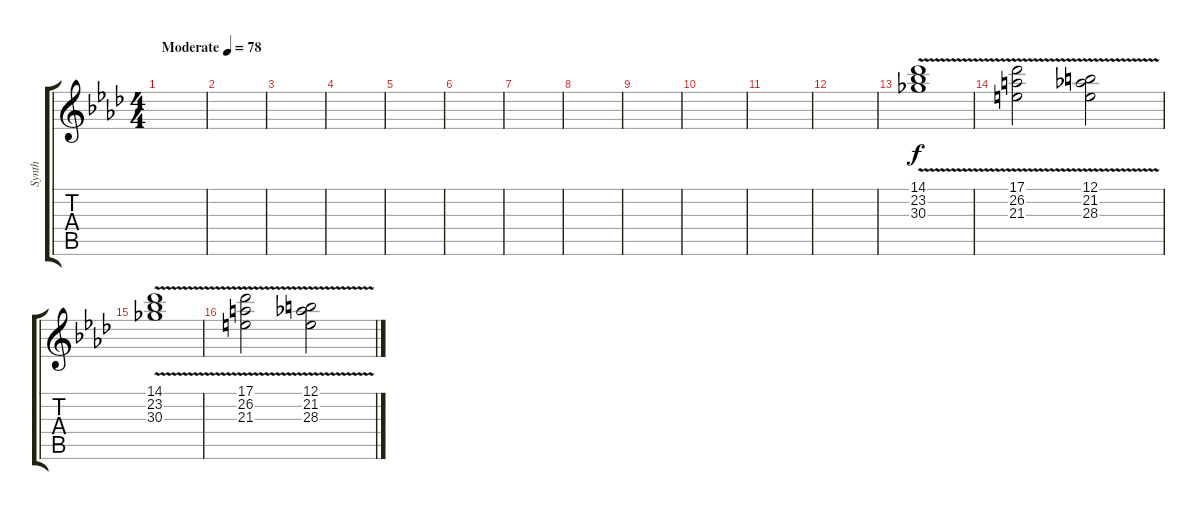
\track ("Synth" "Synth") {instrument pad7halo}
\staff {score tabs}
\tuning (E4 B3 G3 D3 A2 E2) {hide}
\ts (4 4)
\tempo (78 "Moderate")
\clef g2
\ks fminor
|
|
|
|
|
|
|
|
|
|
|
|
(14.1{v} 23.2{v} 30.3{v}).1 |
(17.1{v} 26.2{v} 21.3{v}).2 (12.1{v} 21.2{v} 28.3{v}).2 |
(14.1{v} 23.2{v} 30.3{v}).1 |
(17.1{v} 26.2{v} 21.3{v}).2 (12.1{v} 21.2{v} 28.3{v}).2
